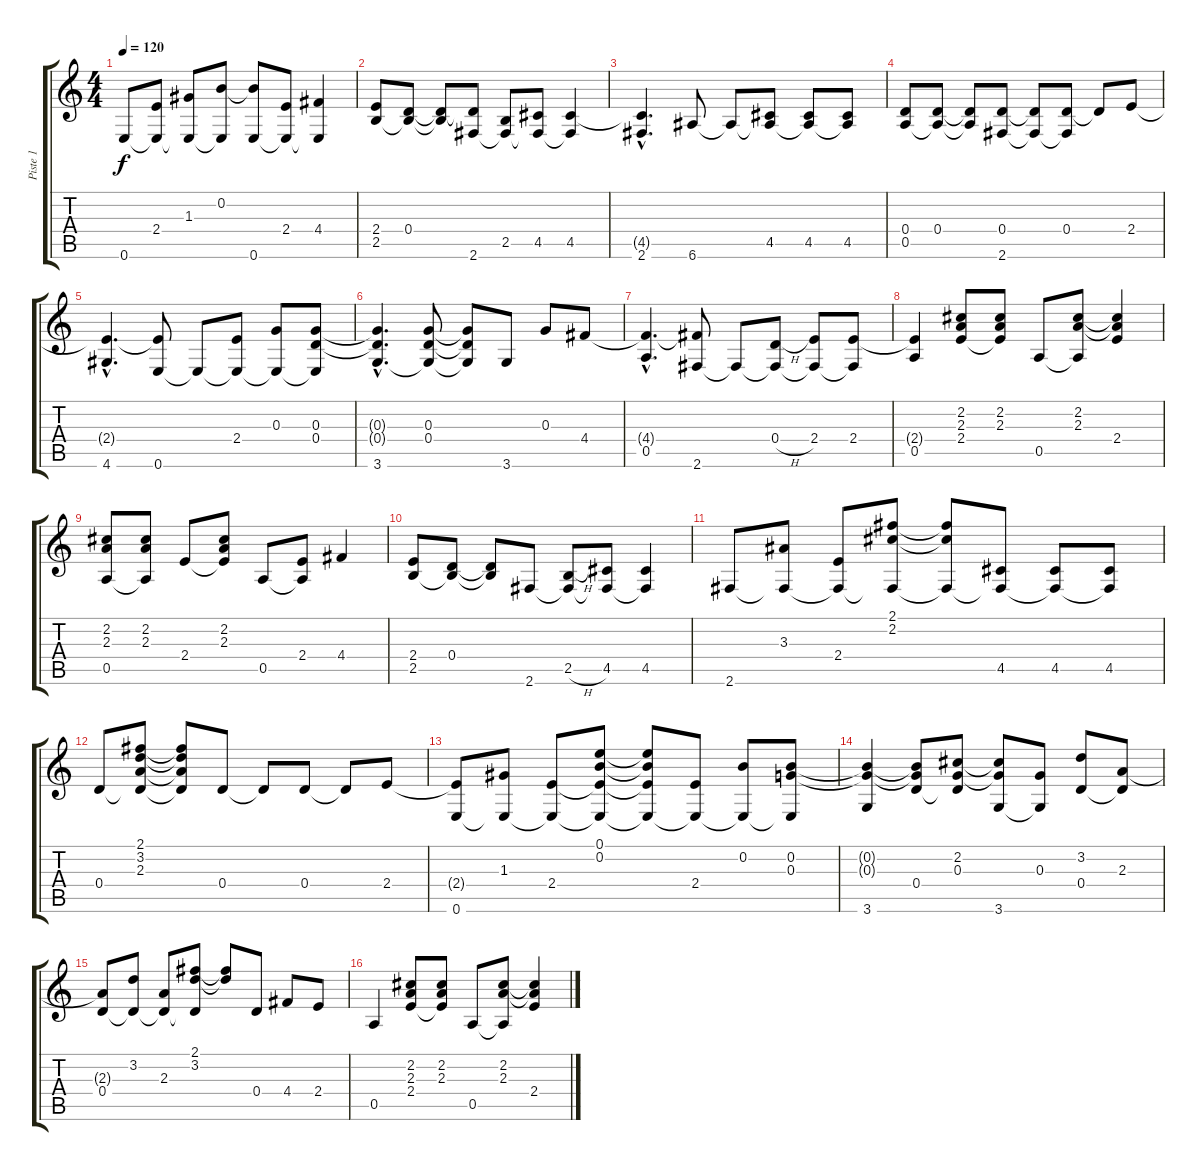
\track ("Piste 1" "Piste 1") {instrument acousticguitarsteel}
\staff {score tabs}
\tuning (E4 B3 G3 D3 A2 E2) {hide}
\ts (4 4)
\tempo 120
\clef g2
\ks c
0.6.8{dy f} (2.4 0.6{t}).8 (1.3 0.6{t}).8 (0.2 0.6{t}).8 (0.2{t} 0.6).8 (2.4 0.6{t}).8 (4.4 0.6{t}).4 |
(2.4 2.5).8 (0.4 2.5{t}).8 (0.4{t} 2.5{t}).8 (0.4{t} 2.6).8 (2.5 2.6{t}).8 (4.5 2.6{t}).8 (4.5 2.6{t}).4 |
(4.5{hac t} 2.6{hac}).4{d} 6.6.8 6.6{t}.8 (4.5 6.6{t}).8 (4.5 6.6{t}).8 (4.5 6.6{t}).8 |
(0.4 0.5).8 (0.4 0.5{t}).8 (0.4{t} 0.5{t}).8 (0.4 2.6).8 (0.4{t} 2.6{t}).8 (0.4 2.6{t}).8 0.4{t}.8 2.4.8 |
(2.4{hac t} 4.6{hac}).4{d} (2.4{t} 0.6).8 0.6{t}.8 (2.4 0.6{t}).8 (0.3 0.6{t}).8 (0.3 0.4 0.6{t}).8 |
(0.3{hac t} 0.4{hac t} 3.6{hac}).4{d} (0.3 0.4 3.6{t}).8 (0.3{t} 0.4{t} 3.6{t}).8 3.6.8 0.3.8 4.4.8 |
(4.4{hac t} 0.5{hac}).4{d} (4.4{t} 2.6).8 2.6{t}.8 (0.4{h} 2.6{t}).8 (2.4 2.6{t}).8 (2.4 2.6{t}).8 |
(2.4{t} 0.5).4 (2.2 2.3 2.4).8 (2.2 2.3 2.4{t}).8 0.5.8 (2.2 2.3 0.5{t}).8 (2.2{t} 2.3{t} 2.4).4 |
(2.2 2.3 0.5).8 (2.2 2.3 0.5{t}).8 2.4.8 (2.2 2.3 2.4{t}).8 0.5.8 (2.4 0.5{t}).8 4.4.4 |
(2.4 2.5).8 (0.4 2.5{t}).8 (0.4{t} 2.5{t}).8 2.6.8 (2.5{h} 2.6{t}).8 (4.5 2.6{t}).8 (4.5 2.6{t}).4 |
2.6.8 (3.3 2.6{t}).8 (2.4 2.6{t}).8 (2.1 2.2 2.6{t}).8 (2.1{t} 2.2{t} 2.6{t}).8 (4.5 2.6{t}).8 (4.5 2.6{t}).8 (4.5 2.6{t}).8 |
0.4.8 (2.1 3.2 2.3 0.4{t}).8 (2.1{t} 3.2{t} 2.3{t} 0.4{t}).8 0.4.8 0.4{t}.8 0.4.8 0.4{t}.8 2.4.8 |
(2.4{t} 0.6).8 (1.3 0.6{t}).8 (2.4 0.6{t}).8 (0.1 0.2 2.4{t} 0.6{t}).8 (0.1{t} 0.2{t} 2.4{t} 0.6{t}).8 (2.4 0.6{t}).8 (0.2 0.6{t}).8 (0.2 0.3 0.6{t}).8 |
(0.2{t} 0.3{t} 3.6).4 (0.2{t} 0.3{t} 0.4).8 (2.2 0.3 0.4{t}).8 (2.2{t} 0.3{t} 3.6).8 (0.3 3.6{t}).8 (3.2 0.4).8 (2.3 0.4{t}).8 |
(2.3{t} 0.4).8 (3.2 0.4{t}).8 (2.3 0.4{t}).8 (2.1 3.2 0.4{t}).8 (2.1{t} 3.2{t}).8 0.4.8 4.4.8 2.4.8 |
0.5.4 (2.2 2.3 2.4).8 (2.2 2.3 2.4{t}).8 0.5.8 (2.2 2.3 0.5{t}).8 (2.2{t} 2.3{t} 2.4).4
